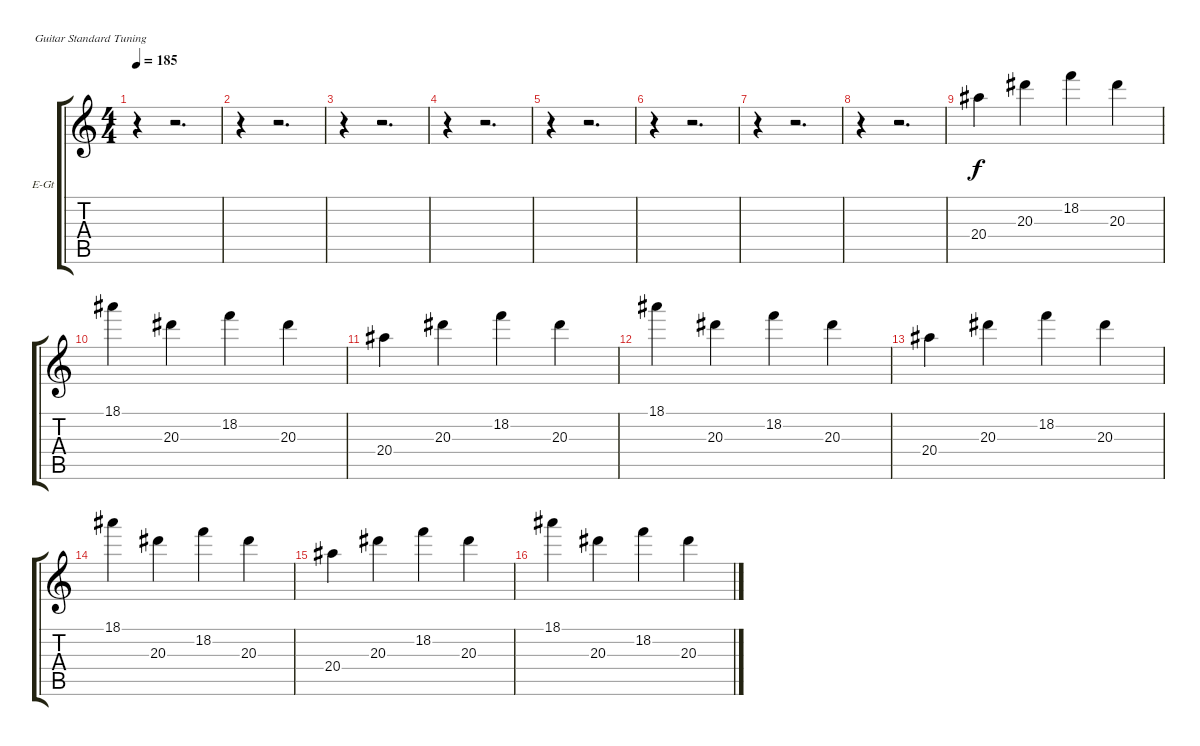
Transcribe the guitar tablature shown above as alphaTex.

\defaultSystemsLayout 4
\bracketExtendMode groupsimilarinstruments
\firstSystemTrackNameOrientation horizontal
\otherSystemsTrackNameOrientation horizontal
\track ("Jeff Stinco " "E-Gt") {instrument electricguitarclean}
\staff {score tabs}
\tuning (E4 B3 G3 D3 A2 E2)
\ts (4 4)
\tempo 185
\clef g2
\ks c
r.4{dy f} r.2{d} |
r.4 r.2{d} |
r.4 r.2{d} |
r.4 r.2{d} |
r.4 r.2{d} |
r.4 r.2{d} |
r.4 r.2{d} |
r.4 r.2{d} |
20.4.4 20.3.4 18.2.4 20.3.4 |
18.1.4 20.3.4 18.2.4 20.3.4 |
20.4.4 20.3.4 18.2.4 20.3.4 |
18.1.4 20.3.4 18.2.4 20.3.4 |
20.4.4 20.3.4 18.2.4 20.3.4 |
18.1.4 20.3.4 18.2.4 20.3.4 |
20.4.4 20.3.4 18.2.4 20.3.4 |
18.1.4 20.3.4 18.2.4 20.3.4
